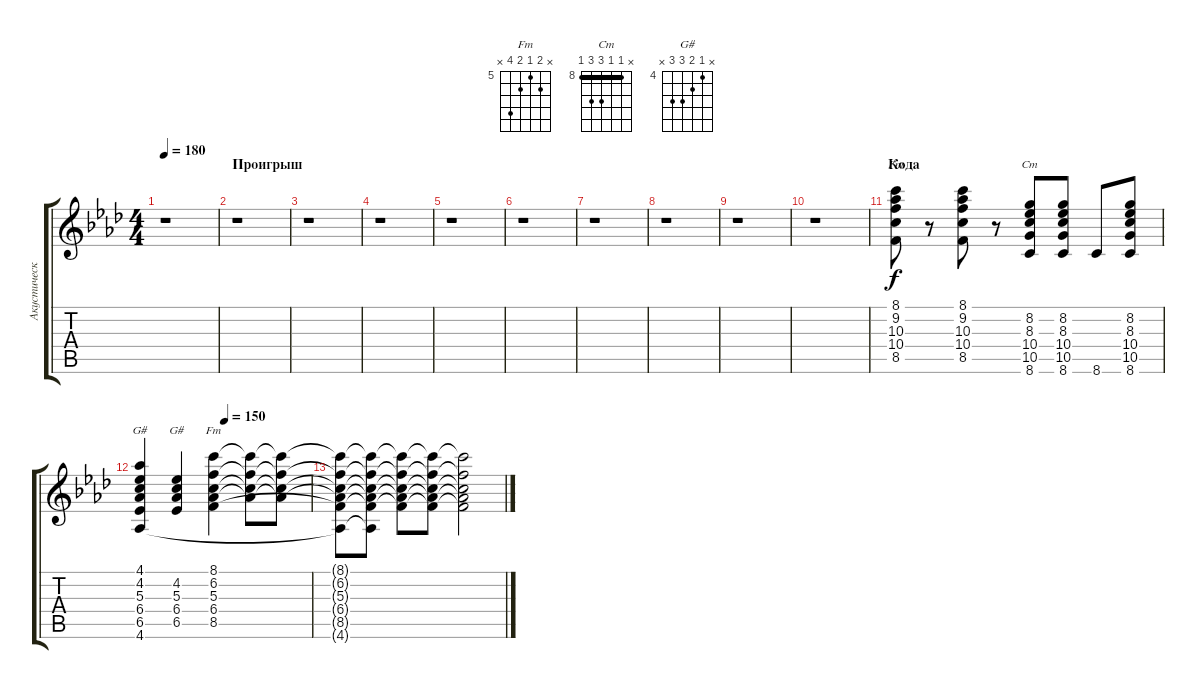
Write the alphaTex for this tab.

\track ("Акустическая гитара" "Акустическ") {instrument acousticguitarsteel}
\staff {score tabs}
\tuning (E4 B3 G3 D3 A2 E2) {hide}
\chord ("Fm" 8 9 10 10 8 x) {firstfret 8 barre 8}
\chord ("Cm" x 8 8 10 10 8) {firstfret 8 barre 8}
\chord ("G#" 4 4 5 6 6 4) {firstfret 4 barre 4}
\chord ("G#" x 4 5 6 6 x) {firstfret 4}
\chord ("Fm" x 6 5 6 8 x) {firstfret 5}
\ts (4 4)
\tempo 180
\clef g2
\ks ab
r.1{dy f} |
\section ("" "Проигрыш")
r.1 |
r.1 |
r.1 |
r.1 |
r.1 |
r.1 |
r.1 |
r.1 |
r.1 |
\section ("" "Кода")
(8.1 9.2 10.3 10.4 8.5).8{ch "Fm" instrument electricguitarjazz} r.8 (8.1 9.2 10.3 10.4 8.5).8 r.8 (8.2 8.3 10.4 10.5 8.6).8{ch "Cm"} (8.2 8.3 10.4 10.5 8.6).8 8.6.8 (8.2 8.3 10.4 10.5 8.6).8 |
\tempo (150 0.5)
(4.1 4.2 5.3 6.4 6.5 4.6).4{ch "G#"} (4.2 5.3 6.4 6.5).4{ch "G#"} (8.1 6.2 5.3 6.4 8.5).4{ch "Fm"} (8.1{t} 6.2{t} 5.3{t} 6.4{t}).8{balance 4} (8.1{t} 6.2{t} 5.3{t} 6.4{t}).8{balance 12} |
(8.1{t} 6.2{t} 5.3{t} 6.4{t} 8.5{t} 4.6{t}).8{balance 4} (8.1{t} 6.2{t} 5.3{t} 6.4{t} 8.5{t} 4.6{t}).8{balance 12} (8.1{t} 6.2{t} 5.3{t} 6.4{t} 8.5{t}).8{balance 4} (8.1{t} 6.2{t} 5.3{t} 6.4{t} 8.5{t}).8{balance 12} (8.1{t} 6.2{t} 5.3{t} 6.4{t} 8.5{t}).2{volume 8 balance 8}
